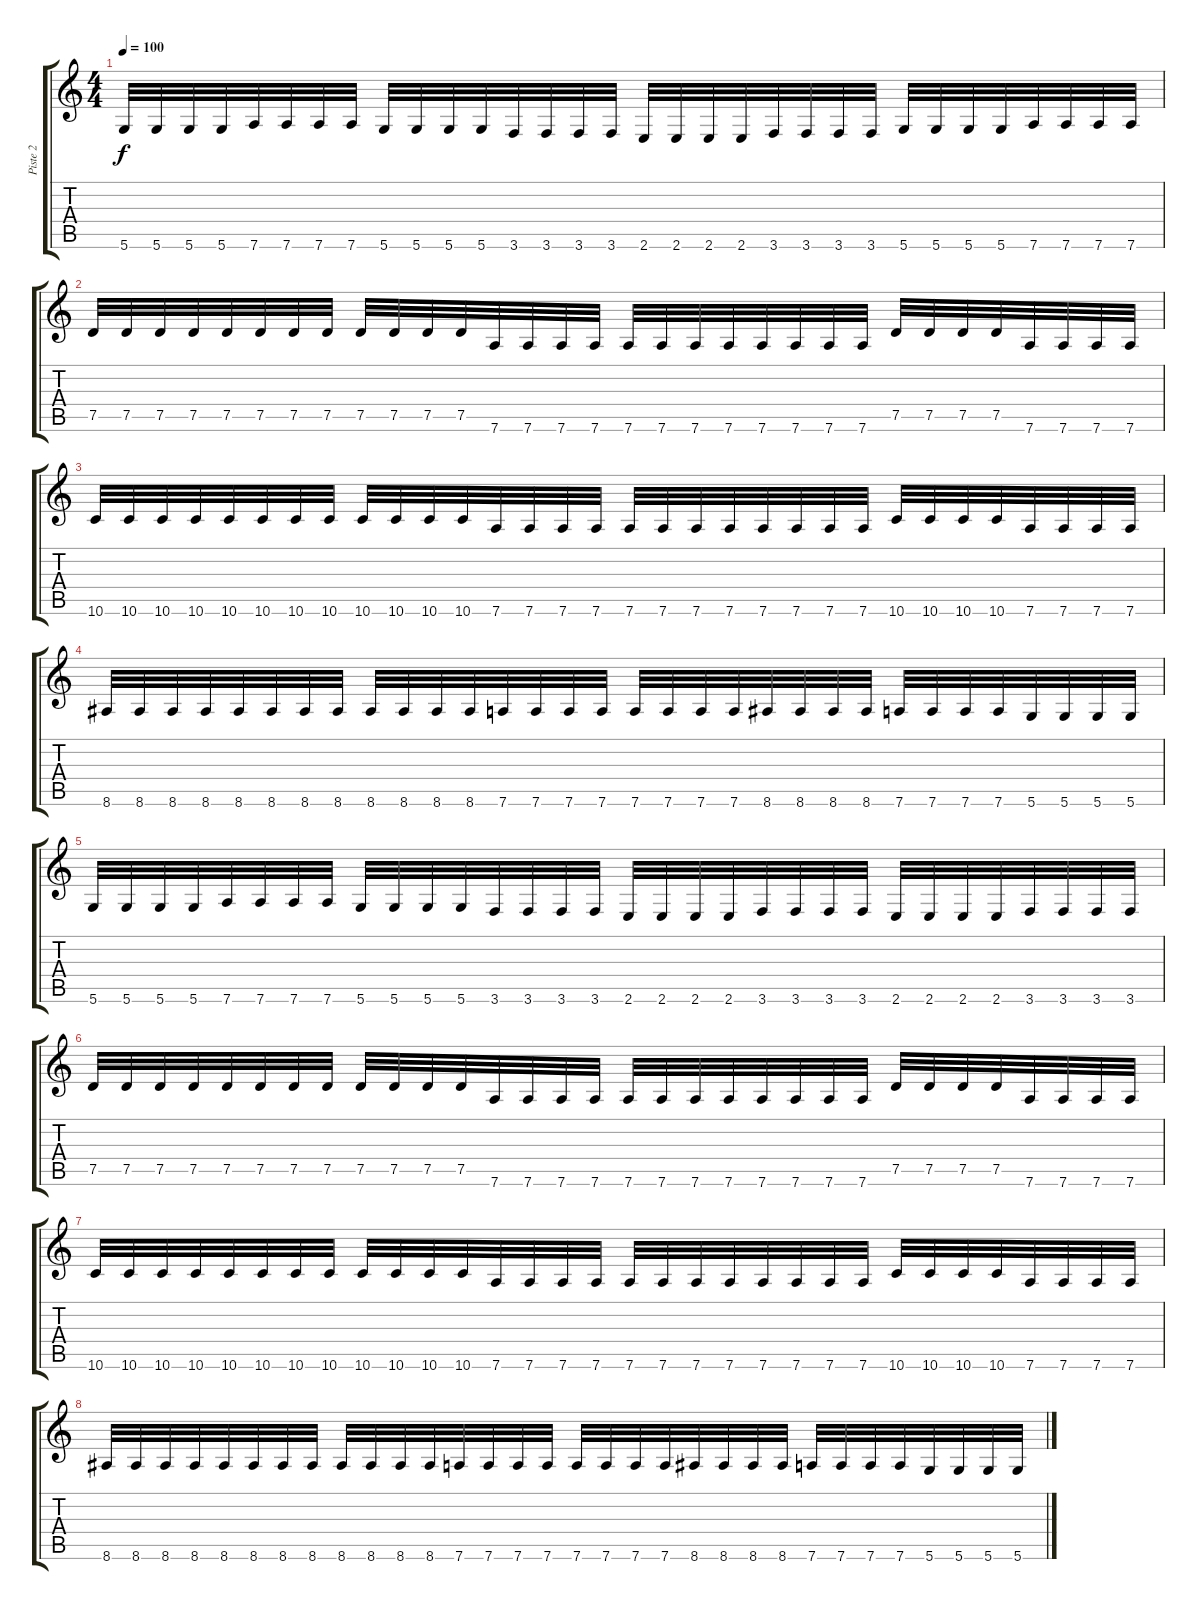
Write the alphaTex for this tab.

\track ("Piste 2" "Piste 2") {instrument distortionguitar}
\staff {score tabs}
\tuning (D4 A3 F3 C3 G2 D2) {hide}
\ts (4 4)
\tempo 100
\clef g2
\ks c
5.6.32{dy f} 5.6.32 5.6.32 5.6.32 7.6.32 7.6.32 7.6.32 7.6.32 5.6.32 5.6.32 5.6.32 5.6.32 3.6.32 3.6.32 3.6.32 3.6.32 2.6.32 2.6.32 2.6.32 2.6.32 3.6.32 3.6.32 3.6.32 3.6.32 5.6.32 5.6.32 5.6.32 5.6.32 7.6.32 7.6.32 7.6.32 7.6.32 |
7.5.32 7.5.32 7.5.32 7.5.32 7.5.32 7.5.32 7.5.32 7.5.32 7.5.32 7.5.32 7.5.32 7.5.32 7.6.32 7.6.32 7.6.32 7.6.32 7.6.32 7.6.32 7.6.32 7.6.32 7.6.32 7.6.32 7.6.32 7.6.32 7.5.32 7.5.32 7.5.32 7.5.32 7.6.32 7.6.32 7.6.32 7.6.32 |
10.6.32 10.6.32 10.6.32 10.6.32 10.6.32 10.6.32 10.6.32 10.6.32 10.6.32 10.6.32 10.6.32 10.6.32 7.6.32 7.6.32 7.6.32 7.6.32 7.6.32 7.6.32 7.6.32 7.6.32 7.6.32 7.6.32 7.6.32 7.6.32 10.6.32 10.6.32 10.6.32 10.6.32 7.6.32 7.6.32 7.6.32 7.6.32 |
8.6.32 8.6.32 8.6.32 8.6.32 8.6.32 8.6.32 8.6.32 8.6.32 8.6.32 8.6.32 8.6.32 8.6.32 7.6.32 7.6.32 7.6.32 7.6.32 7.6.32 7.6.32 7.6.32 7.6.32 8.6.32 8.6.32 8.6.32 8.6.32 7.6.32 7.6.32 7.6.32 7.6.32 5.6.32 5.6.32 5.6.32 5.6.32 |
5.6.32 5.6.32 5.6.32 5.6.32 7.6.32 7.6.32 7.6.32 7.6.32 5.6.32 5.6.32 5.6.32 5.6.32 3.6.32 3.6.32 3.6.32 3.6.32 2.6.32 2.6.32 2.6.32 2.6.32 3.6.32 3.6.32 3.6.32 3.6.32 2.6.32 2.6.32 2.6.32 2.6.32 3.6.32 3.6.32 3.6.32 3.6.32 |
7.5.32 7.5.32 7.5.32 7.5.32 7.5.32 7.5.32 7.5.32 7.5.32 7.5.32 7.5.32 7.5.32 7.5.32 7.6.32 7.6.32 7.6.32 7.6.32 7.6.32 7.6.32 7.6.32 7.6.32 7.6.32 7.6.32 7.6.32 7.6.32 7.5.32 7.5.32 7.5.32 7.5.32 7.6.32 7.6.32 7.6.32 7.6.32 |
10.6.32 10.6.32 10.6.32 10.6.32 10.6.32 10.6.32 10.6.32 10.6.32 10.6.32 10.6.32 10.6.32 10.6.32 7.6.32 7.6.32 7.6.32 7.6.32 7.6.32 7.6.32 7.6.32 7.6.32 7.6.32 7.6.32 7.6.32 7.6.32 10.6.32 10.6.32 10.6.32 10.6.32 7.6.32 7.6.32 7.6.32 7.6.32 |
8.6.32 8.6.32 8.6.32 8.6.32 8.6.32 8.6.32 8.6.32 8.6.32 8.6.32 8.6.32 8.6.32 8.6.32 7.6.32 7.6.32 7.6.32 7.6.32 7.6.32 7.6.32 7.6.32 7.6.32 8.6.32 8.6.32 8.6.32 8.6.32 7.6.32 7.6.32 7.6.32 7.6.32 5.6.32 5.6.32 5.6.32 5.6.32
